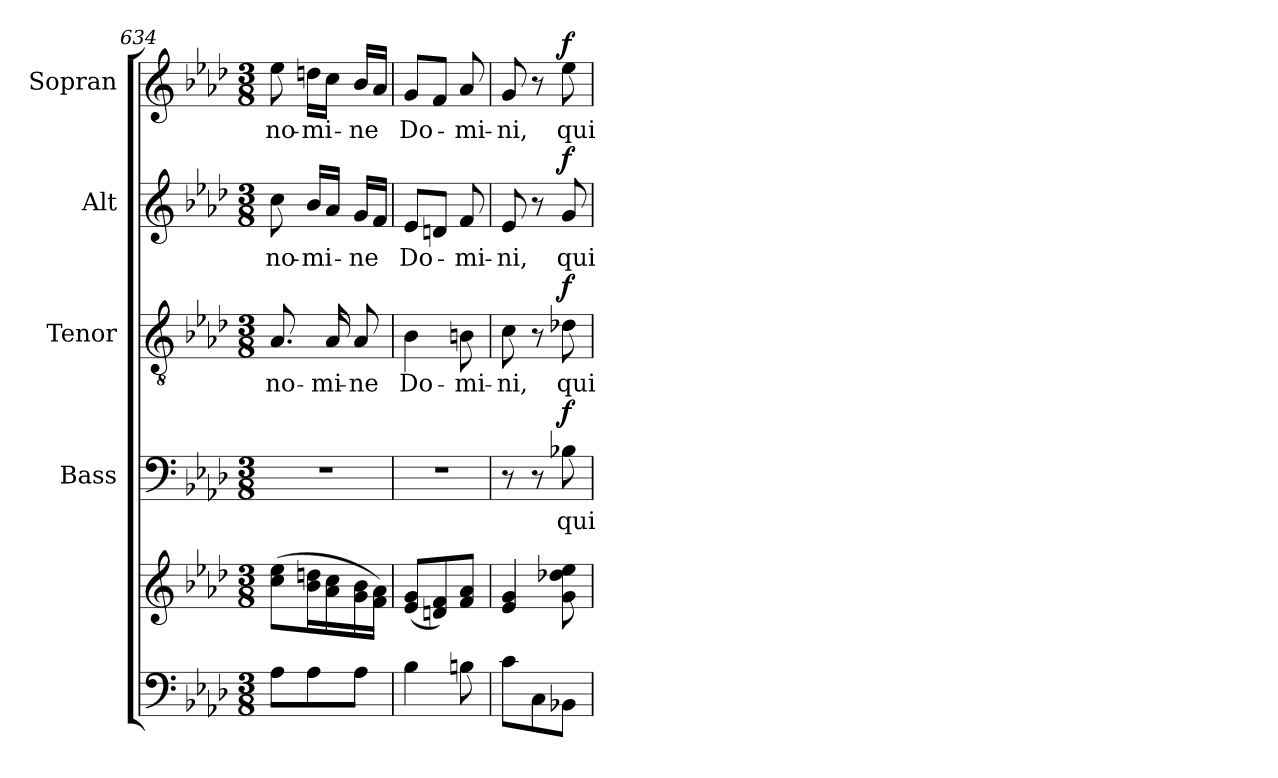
**kern	**kern	**kern	**text	**dynam	**kern	**text	**dynam	**kern	**text	**dynam	**kern	**text	**dynam
*part5	*part5	*part4	*part4	*part4	*part3	*part3	*part3	*part2	*part2	*part2	*part1	*part1	*part1
*staff6	*staff5	*staff4	*staff4	*staff4	*staff3	*staff3	*staff3	*staff2	*staff2	*staff2	*staff1	*staff1	*staff1
*	*	*I"Bass	*	*	*I"Tenor	*	*	*I"Alt	*	*	*I"Sopran	*	*
*	*	*I'B.	*	*	*I'T.	*	*	*I'A.	*	*	*I'S.	*	*
!!LO:PB:g=z
*clefF4	*clefG2	*clefF4	*	*	*clefGv2	*	*	*clefG2	*	*	*clefG2	*	*
*k[b-e-a-d-]	*k[b-e-a-d-]	*k[b-e-a-d-]	*	*	*k[b-e-a-d-]	*	*	*k[b-e-a-d-]	*	*	*k[b-e-a-d-]	*	*
*A-:	*A-:	*A-:	*	*	*A-:	*	*	*A-:	*	*	*A-:	*	*
*M3/8	*M3/8	*M3/8	*	*	*M3/8	*	*	*M3/8	*	*	*M3/8	*	*
=634	=634	=634	=634	=634	=634	=634	=634	=634	=634	=634	=634	=634	=634
!	!	!	!	!	!	!LO:LY:b	!	!	!LO:LY:b	!	!	!LO:LY:b	!
8A-\L	(>8cc\ 8ee-\L	4.r	.	.	8.A-/	no-	.	8cc\	no-	.	8ee-\	no-	.
!	!	!	!	!	!	!	!	!	!LO:LY:b	!	!	!LO:LY:b	!
8A-\	16b-\ 16ddn\L	.	.	.	.	.	.	16b-/LL	-mi-	.	16ddn\LL	-mi-	.
!	!	!	!	!	!	!LO:LY:b	!	!	!	!	!	!	!
.	16a-\ 16cc\	.	.	.	16A-/	-mi-	.	16a-/JJ	.	.	16cc\JJ	.	.
!	!	!	!	!	!	!LO:LY:b	!	!	!LO:LY:b	!	!	!LO:LY:b	!
8A-\J	16g\ 16b-\	.	.	.	8A-/	-ne	.	16g/LL	-ne	.	16b-/LL	-ne	.
.	16f\ 16a-\JJ)	.	.	.	.	.	.	16f/JJ	.	.	16a-/JJ	.	.
=635	=635	=635	=635	=635	=635	=635	=635	=635	=635	=635	=635	=635	=635
!	!	!	!	!	!	!LO:LY:b	!	!	!LO:LY:b	!	!	!LO:LY:b	!
4B-\	(<8e-/ 8g/L	4.r	.	.	4B-\	Do-	.	8e-/L	Do-	.	8g/L	Do-	.
.	8dn/ 8f/)	.	.	.	.	.	.	8dn/J	.	.	8f/J	.	.
!	!	!	!	!	!	!LO:LY:b	!	!	!LO:LY:b	!	!	!LO:LY:b	!
8Bn\	8f/ 8a-/J	.	.	.	8Bn\	-mi-	.	8f/	-mi-	.	8a-/	-mi-	.
=636	=636	=636	=636	=636	=636	=636	=636	=636	=636	=636	=636	=636	=636
!	!	!	!	!	!	!LO:LY:b	!	!	!LO:LY:b	!	!	!LO:LY:b	!
8c\L	4e-/ 4g/	8r	.	.	8c\	-ni,	.	8e-/	-ni,	.	8g/	-ni,	.
8C\	.	8r	.	.	8r	.	.	8r	.	.	8r	.	.
!	!	!	!LO:LY:b	!LO:DY:a	!	!LO:LY:b	!LO:DY:a	!	!LO:LY:b	!LO:DY:a	!	!LO:LY:b	!LO:DY:a
8BB-X\J	8g\ 8dd-X\ 8ee-\	8B-X\	qui	f	8d-X\	qui	f	8g/	qui	f	8ee-\	qui	f
=	=	=	=	=	=	=	=	=	=	=	=	=	=
*-	*-	*-	*-	*-	*-	*-	*-	*-	*-	*-	*-	*-	*-
